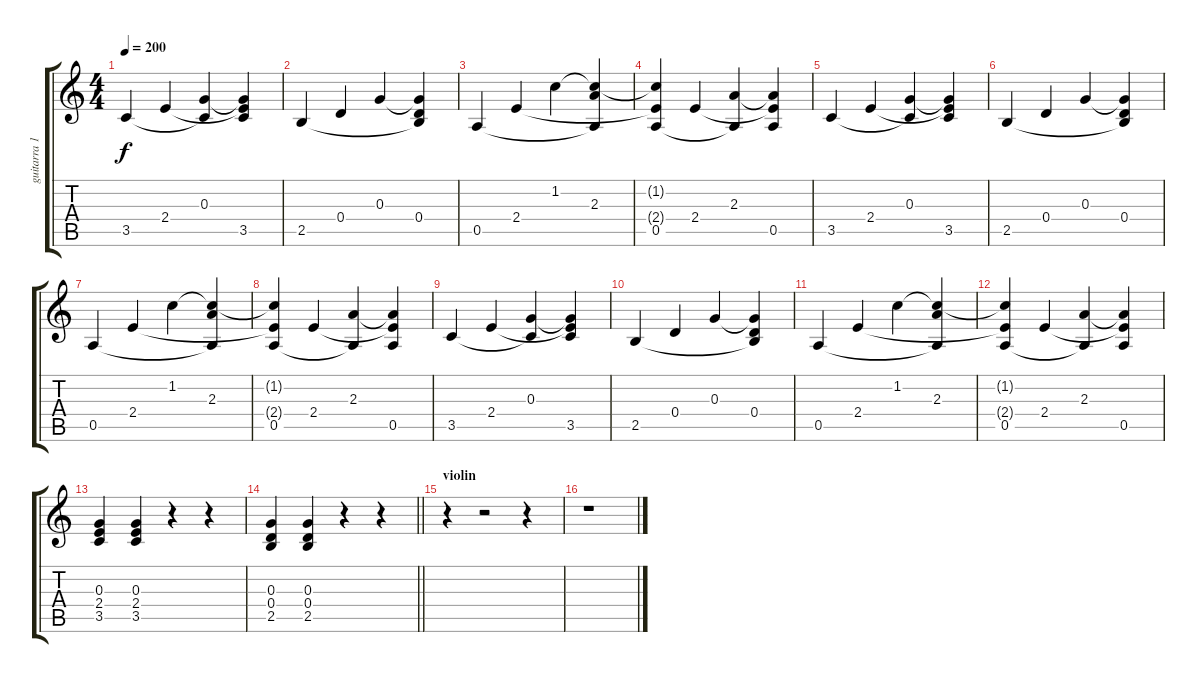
\track ("guitarra 1" "guitarra 1") {instrument electricguitarjazz}
\staff {score tabs}
\tuning (E4 B3 G3 D3 A2 E2) {hide}
\ts (4 4)
\tempo 200
\clef g2
\ks c
3.5.4{dy f} 2.4.4 (0.3 3.5{t}).4 (0.3{t} 2.4{t} 3.5).4 |
2.5.4 0.4.4 0.3.4 (0.3{t} 0.4 2.5{t}).4 |
0.5.4 2.4.4 1.2.4 (1.2{t} 2.3 0.5{t}).4 |
(1.2{t} 2.4{t} 0.5).4 2.4.4 (2.3 0.5{t}).4 (2.3{t} 2.4{t} 0.5).4 |
3.5.4 2.4.4 (0.3 3.5{t}).4 (0.3{t} 2.4{t} 3.5).4 |
2.5.4 0.4.4 0.3.4 (0.3{t} 0.4 2.5{t}).4 |
0.5.4 2.4.4 1.2.4 (1.2{t} 2.3 0.5{t}).4 |
(1.2{t} 2.4{t} 0.5).4 2.4.4 (2.3 0.5{t}).4 (2.3{t} 2.4{t} 0.5).4 |
3.5.4 2.4.4 (0.3 3.5{t}).4 (0.3{t} 2.4{t} 3.5).4 |
2.5.4 0.4.4 0.3.4 (0.3{t} 0.4 2.5{t}).4 |
0.5.4 2.4.4 1.2.4 (1.2{t} 2.3 0.5{t}).4 |
(1.2{t} 2.4{t} 0.5).4 2.4.4 (2.3 0.5{t}).4 (2.3{t} 2.4{t} 0.5).4 |
(0.3 2.4 3.5).4 (0.3 2.4 3.5).4 r.4 r.4 |
\barLineRight lightlight
(0.3 0.4 2.5).4 (0.3 0.4 2.5).4 r.4 r.4 |
\section ("" "violin")
r.4 r.2 r.4 |
r.1
